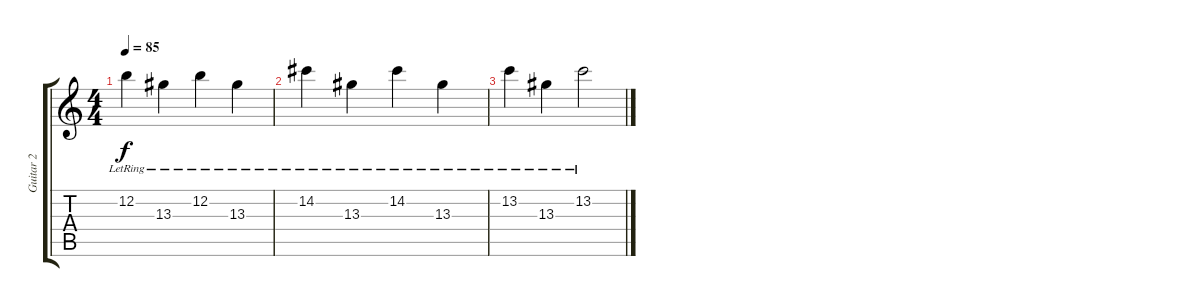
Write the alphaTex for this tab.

\track ("Guitar 2" "Guitar 2") {instrument acousticguitarnylon}
\staff {score tabs}
\tuning (E4 B3 G3 D3 A2 E2) {hide}
\ts (4 4)
\tempo 85
\clef g2
\ks c
12.2{lr}.4{dy f} 13.3{lr}.4 12.2{lr}.4 13.3{lr}.4 |
14.2{lr}.4 13.3{lr}.4 14.2{lr}.4 13.3{lr}.4 |
13.2{lr}.4 13.3{lr}.4 13.2{lr}.2
